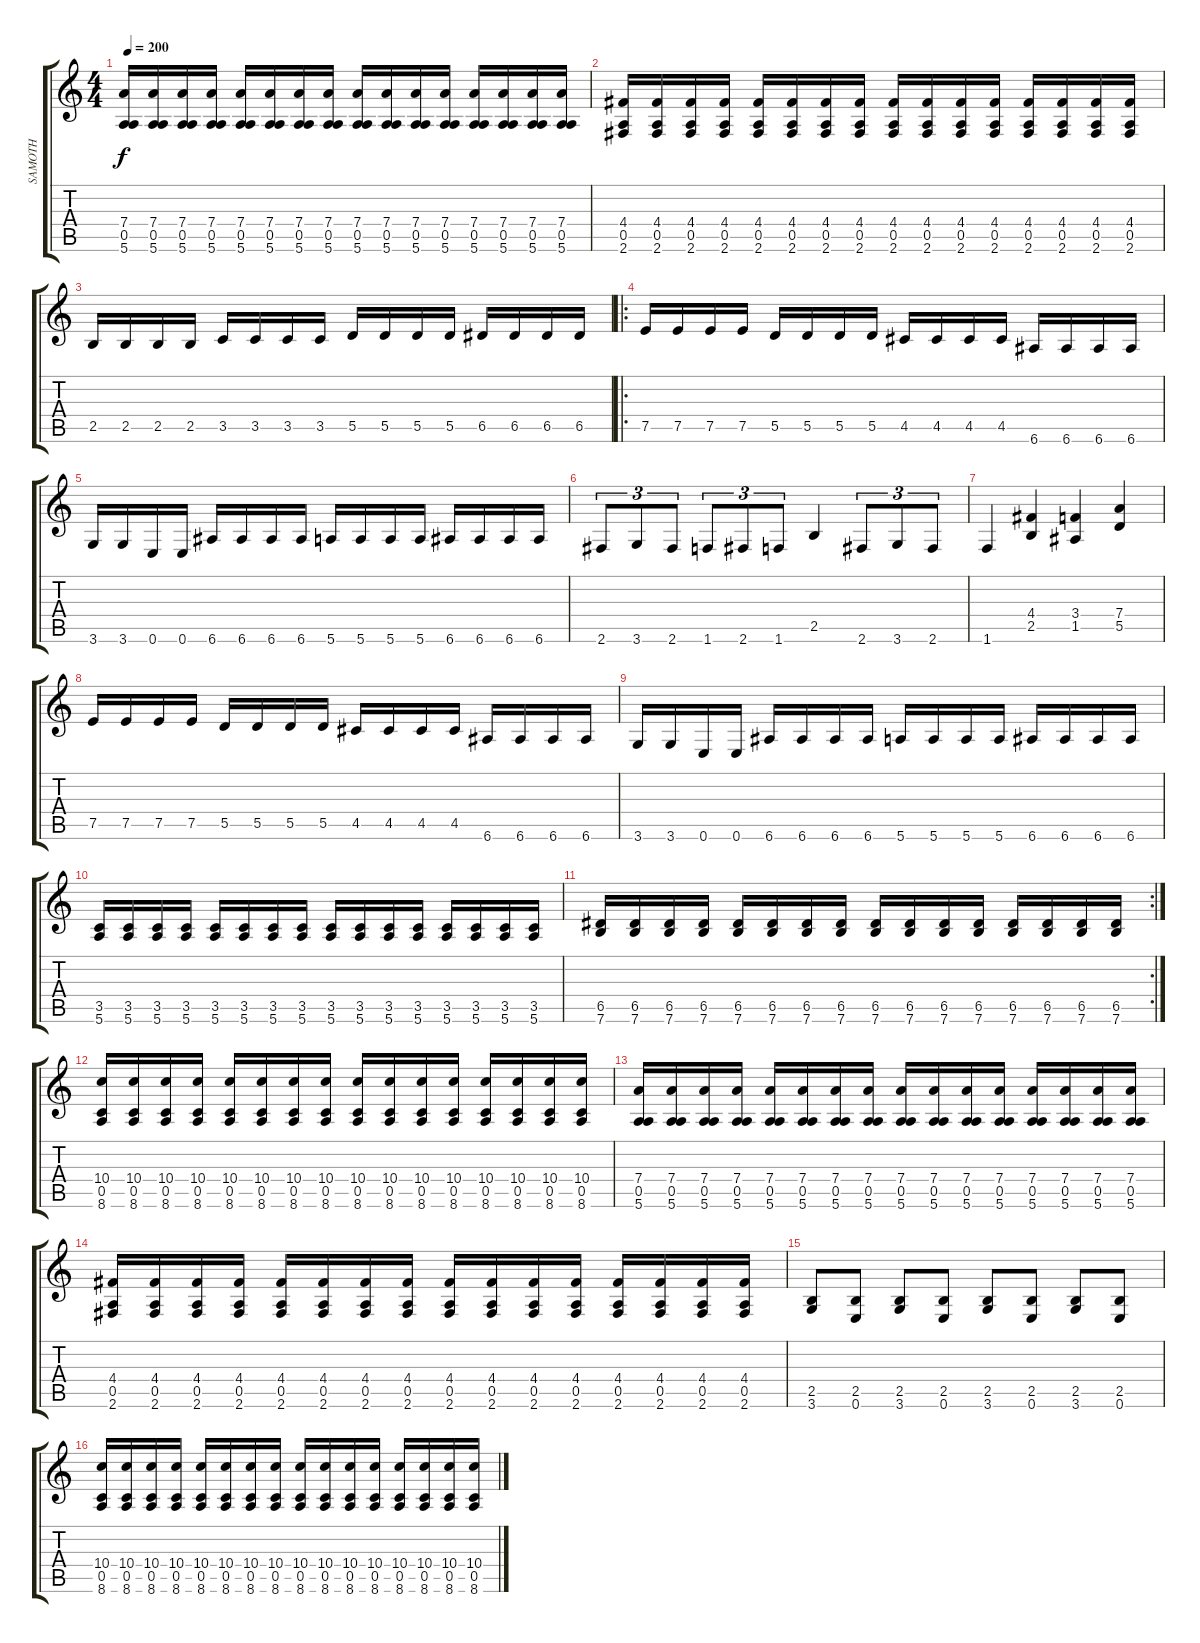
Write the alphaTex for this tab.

\track ("SAMOTH" "SAMOTH") {instrument distortionguitar}
\staff {score tabs}
\tuning (E4 B3 G3 D3 A2 E2) {hide}
\ts (4 4)
\tempo 200
\clef g2
\ks c
(7.4 0.5 5.6).16{dy f} (7.4 0.5 5.6).16 (7.4 0.5 5.6).16 (7.4 0.5 5.6).16 (7.4 0.5 5.6).16 (7.4 0.5 5.6).16 (7.4 0.5 5.6).16 (7.4 0.5 5.6).16 (7.4 0.5 5.6).16 (7.4 0.5 5.6).16 (7.4 0.5 5.6).16 (7.4 0.5 5.6).16 (7.4 0.5 5.6).16 (7.4 0.5 5.6).16 (7.4 0.5 5.6).16 (7.4 0.5 5.6).16 |
(4.4 0.5 2.6).16 (4.4 0.5 2.6).16 (4.4 0.5 2.6).16 (4.4 0.5 2.6).16 (4.4 0.5 2.6).16 (4.4 0.5 2.6).16 (4.4 0.5 2.6).16 (4.4 0.5 2.6).16 (4.4 0.5 2.6).16 (4.4 0.5 2.6).16 (4.4 0.5 2.6).16 (4.4 0.5 2.6).16 (4.4 0.5 2.6).16 (4.4 0.5 2.6).16 (4.4 0.5 2.6).16 (4.4 0.5 2.6).16 |
2.5.16 2.5.16 2.5.16 2.5.16 3.5.16 3.5.16 3.5.16 3.5.16 5.5.16 5.5.16 5.5.16 5.5.16 6.5.16 6.5.16 6.5.16 6.5.16 |
\ro
7.5.16 7.5.16 7.5.16 7.5.16 5.5.16 5.5.16 5.5.16 5.5.16 4.5.16 4.5.16 4.5.16 4.5.16 6.6.16 6.6.16 6.6.16 6.6.16 |
3.6.16 3.6.16 0.6.16 0.6.16 6.6.16 6.6.16 6.6.16 6.6.16 5.6.16 5.6.16 5.6.16 5.6.16 6.6.16 6.6.16 6.6.16 6.6.16 |
2.6.8{tu (3 2)} 3.6.8{tu (3 2)} 2.6.8{tu (3 2)} 1.6.8{tu (3 2)} 2.6.8{tu (3 2)} 1.6.8{tu (3 2)} 2.5.4 2.6.8{tu (3 2)} 3.6.8{tu (3 2)} 2.6.8{tu (3 2)} |
1.6.4 (4.4 2.5).4 (3.4 1.5).4 (7.4 5.5).4 |
7.5.16 7.5.16 7.5.16 7.5.16 5.5.16 5.5.16 5.5.16 5.5.16 4.5.16 4.5.16 4.5.16 4.5.16 6.6.16 6.6.16 6.6.16 6.6.16 |
3.6.16 3.6.16 0.6.16 0.6.16 6.6.16 6.6.16 6.6.16 6.6.16 5.6.16 5.6.16 5.6.16 5.6.16 6.6.16 6.6.16 6.6.16 6.6.16 |
(3.5 5.6).16 (3.5 5.6).16 (3.5 5.6).16 (3.5 5.6).16 (3.5 5.6).16 (3.5 5.6).16 (3.5 5.6).16 (3.5 5.6).16 (3.5 5.6).16 (3.5 5.6).16 (3.5 5.6).16 (3.5 5.6).16 (3.5 5.6).16 (3.5 5.6).16 (3.5 5.6).16 (3.5 5.6).16 |
\rc 2
(6.5 7.6).16 (6.5 7.6).16 (6.5 7.6).16 (6.5 7.6).16 (6.5 7.6).16 (6.5 7.6).16 (6.5 7.6).16 (6.5 7.6).16 (6.5 7.6).16 (6.5 7.6).16 (6.5 7.6).16 (6.5 7.6).16 (6.5 7.6).16 (6.5 7.6).16 (6.5 7.6).16 (6.5 7.6).16 |
(10.4 0.5 8.6).16 (10.4 0.5 8.6).16 (10.4 0.5 8.6).16 (10.4 0.5 8.6).16 (10.4 0.5 8.6).16 (10.4 0.5 8.6).16 (10.4 0.5 8.6).16 (10.4 0.5 8.6).16 (10.4 0.5 8.6).16 (10.4 0.5 8.6).16 (10.4 0.5 8.6).16 (10.4 0.5 8.6).16 (10.4 0.5 8.6).16 (10.4 0.5 8.6).16 (10.4 0.5 8.6).16 (10.4 0.5 8.6).16 |
(7.4 0.5 5.6).16 (7.4 0.5 5.6).16 (7.4 0.5 5.6).16 (7.4 0.5 5.6).16 (7.4 0.5 5.6).16 (7.4 0.5 5.6).16 (7.4 0.5 5.6).16 (7.4 0.5 5.6).16 (7.4 0.5 5.6).16 (7.4 0.5 5.6).16 (7.4 0.5 5.6).16 (7.4 0.5 5.6).16 (7.4 0.5 5.6).16 (7.4 0.5 5.6).16 (7.4 0.5 5.6).16 (7.4 0.5 5.6).16 |
(4.4 0.5 2.6).16 (4.4 0.5 2.6).16 (4.4 0.5 2.6).16 (4.4 0.5 2.6).16 (4.4 0.5 2.6).16 (4.4 0.5 2.6).16 (4.4 0.5 2.6).16 (4.4 0.5 2.6).16 (4.4 0.5 2.6).16 (4.4 0.5 2.6).16 (4.4 0.5 2.6).16 (4.4 0.5 2.6).16 (4.4 0.5 2.6).16 (4.4 0.5 2.6).16 (4.4 0.5 2.6).16 (4.4 0.5 2.6).16 |
(2.5 3.6).8 (2.5 0.6).8 (2.5 3.6).8 (2.5 0.6).8 (2.5 3.6).8 (2.5 0.6).8 (2.5 3.6).8 (2.5 0.6).8 |
(10.4 0.5 8.6).16 (10.4 0.5 8.6).16 (10.4 0.5 8.6).16 (10.4 0.5 8.6).16 (10.4 0.5 8.6).16 (10.4 0.5 8.6).16 (10.4 0.5 8.6).16 (10.4 0.5 8.6).16 (10.4 0.5 8.6).16 (10.4 0.5 8.6).16 (10.4 0.5 8.6).16 (10.4 0.5 8.6).16 (10.4 0.5 8.6).16 (10.4 0.5 8.6).16 (10.4 0.5 8.6).16 (10.4 0.5 8.6).16
